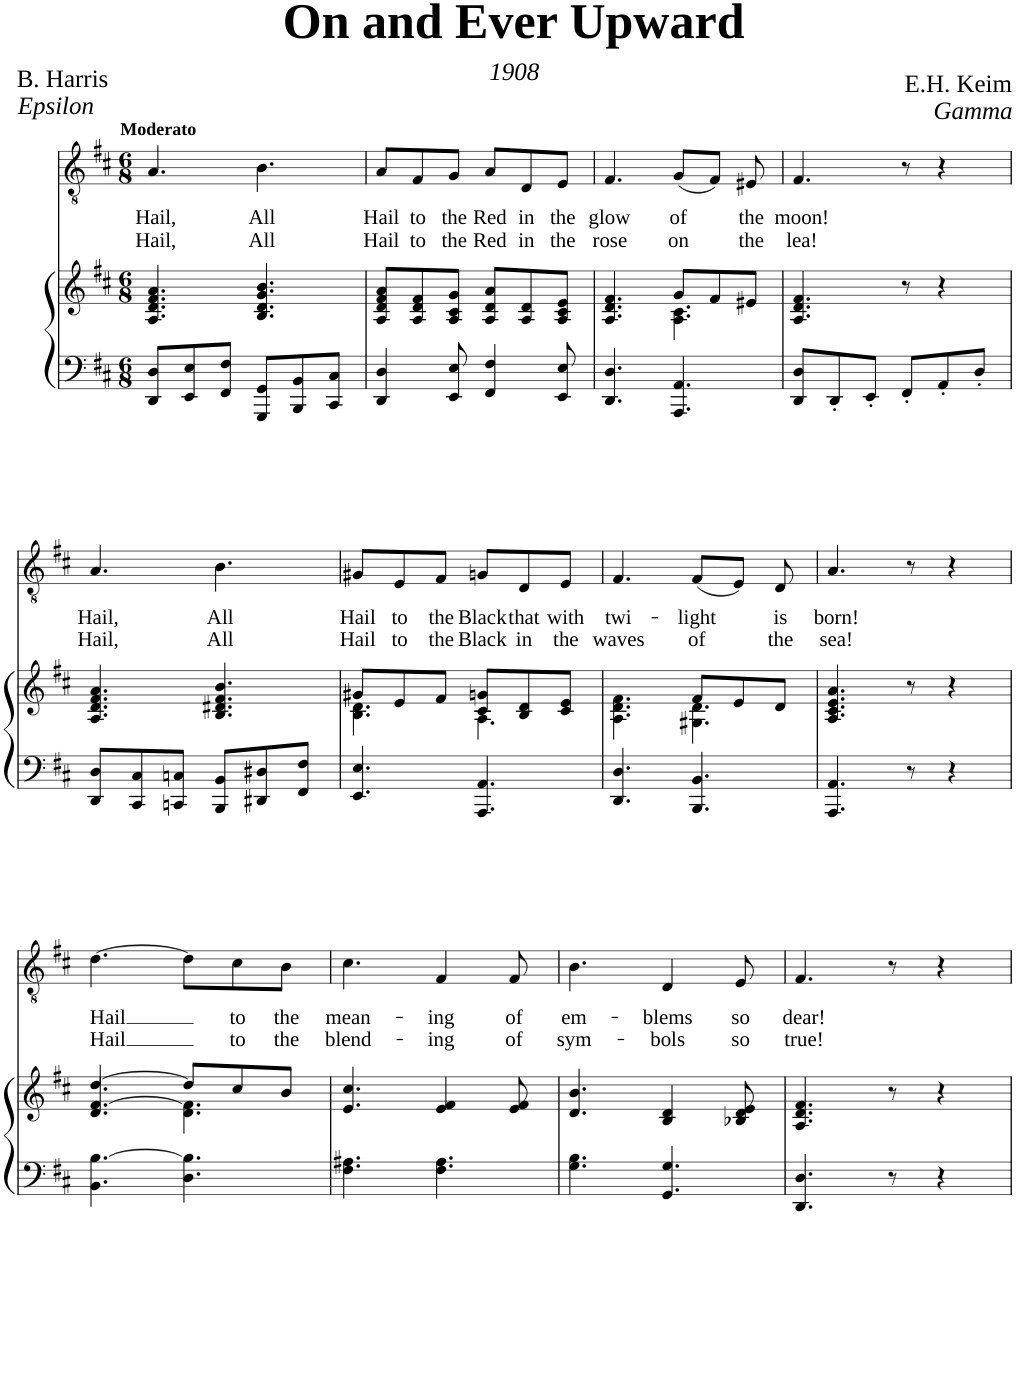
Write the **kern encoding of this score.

**kern	**kern	**kern	**text	**text
*part2	*part2	*part1	*part1	*part1
*staff3	*staff2	*staff1	*staff1	*staff1
*I"Piano	*	*I"Tenor	*	*
*I'Pno	*	*	*	*
*clefF4	*clefG2	*clefGv2	*	*
*k[f#c#]	*k[f#c#]	*k[f#c#]	*	*
*M6/8	*M6/8	*M6/8	*	*
=1	=1	=1	=1	=1
!	!	!LO:TX:a:B:t=Moderato	!	!
!	!	!	!LO:LY:b	!LO:LY:b
8DD/ 8D/L	4.A/ 4.d/ 4.f#/ 4.a/	4.A/	Hail,	Hail,
8EE/ 8E/	.	.	.	.
8FF#/ 8F#/J	.	.	.	.
!	!	!	!LO:LY:b	!LO:LY:b
8GGG/ 8GG/L	4.B/ 4.d/ 4.g/ 4.b/	4.B\	All	All
8BBB/ 8BB/	.	.	.	.
8CC#/ 8C#/J	.	.	.	.
=2	=2	=2	=2	=2
!	!	!	!LO:LY:b	!LO:LY:b
4DD/ 4D/	8A/ 8d/ 8f#/ 8a/L	8A/L	Hail	Hail
!	!	!	!LO:LY:b	!LO:LY:b
.	8A/ 8d/ 8f#/	8F#/	to	to
!	!	!	!LO:LY:b	!LO:LY:b
8EE/ 8E/	8A/ 8c#/ 8g/J	8G/J	the	the
!	!	!	!LO:LY:b	!LO:LY:b
4FF#/ 4F#/	8A/ 8d/ 8a/L	8A/L	Red	Red
!	!	!	!LO:LY:b	!LO:LY:b
.	8A/ 8d/	8D/	in	in
!	!	!	!LO:LY:b	!LO:LY:b
8EE/ 8E/	8A/ 8c#/ 8e/J	8E/J	the	the
=3	=3	=3	=3	=3
*	*^	*	*	*
!	!	!	!	!LO:LY:b	!LO:LY:b
4.DD/ 4.D/	4.A/ 4.d/ 4.f#/	4.ryy	4.F#/	glow	rose
!	!	!	!	!LO:LY:b	!LO:LY:b
4.AAA/ 4.AA/	4.A\ 4.c#\	8g/L	(8G/L	of	on
.	.	8f#/	8F#/J)	.	.
!	!	!	!	!LO:LY:b	!LO:LY:b
.	.	8e#X/J	8E#X/	the	the
=4	=4	=4	=4	=4	=4
!	!	!	!	!LO:LY:b	!LO:LY:b
*	*v	*v	*	*	*
8DD/ 8D/L	4.A/ 4.d/ 4.f#/	4.F#/	moon!	lea!
8DD'/	.	.	.	.
8EE'/J	.	.	.	.
8FF#'/L	8r	8r	.	.
8AA'/	4r	4r	.	.
8D'/J	.	.	.	.
!!LO:LB:g=z
=5	=5	=5	=5	=5
!	!	!	!LO:LY:b	!LO:LY:b
8DD/ 8D/L	4.A/ 4.d/ 4.f#/ 4.a/	4.A/	Hail,	Hail,
8CC#/ 8C#/	.	.	.	.
8CCn/ 8Cn/J	.	.	.	.
!	!	!	!LO:LY:b	!LO:LY:b
8BBB/ 8BB/L	4.B/ 4.d#X/ 4.f#/ 4.b/	4.B\	All	All
8DD#X/ 8D#X/	.	.	.	.
8FF#/ 8F#/J	.	.	.	.
=6	=6	=6	=6	=6
*	*^	*	*	*
!	!	!	!	!LO:LY:b	!LO:LY:b
4.EE/ 4.E/	4.B\ 4.d\	8g#X/L	8G#X/L	Hail	Hail
!	!	!	!	!LO:LY:b	!LO:LY:b
.	.	8e/	8E/	to	to
!	!	!	!	!LO:LY:b	!LO:LY:b
.	.	8f#/J	8F#/J	the	the
!	!	!	!	!LO:LY:b	!LO:LY:b
4.AAA/ 4.AA/	4.A\	8c#/ 8gn/L	8Gn/L	Black	Black
!	!	!	!	!LO:LY:b	!LO:LY:b
.	.	8B/ 8d/	8D/	that	in
!	!	!	!	!LO:LY:b	!LO:LY:b
.	.	8c#/ 8e/J	8E/J	with	the
=7	=7	=7	=7	=7	=7
!	!	!	!	!LO:LY:b	!LO:LY:b
4.DD/ 4.D/	4.A\ 4.d\ 4.f#\	4.ryy	4.F#/	twi-	waves
!	!	!	!	!LO:LY:b	!LO:LY:b
4.BBB/ 4.BB/	4.G#X\ 4.d\	8f#/L	(8F#/L	-light	of
.	.	8e/	8E/J)	.	.
!	!	!	!	!LO:LY:b	!LO:LY:b
.	.	8d/J	8D/	is	the
=8	=8	=8	=8	=8	=8
!	!	!	!	!LO:LY:b	!LO:LY:b
*	*v	*v	*	*	*
4.AAA/ 4.AA/	4.A/ 4.c#/ 4.e/ 4.a/	4.A/	born!	sea!
8r	8r	8r	.	.
4r	4r	4r	.	.
!!LO:LB:g=z
=9	=9	=9	=9	=9
*	*^	*	*	*
!	!	!	!	!LO:LY:b	!LO:LY:b
4.BB\ [4.B\	4.d/ [4.f#/	[4.dd/	[4.d\	Hail	Hail
4.D\ 4.B\]	4.d\ 4.f#\]	8dd/L]	8d\L]	.	.
!	!	!	!	!LO:LY:b	!LO:LY:b
.	.	8cc#/	8c#\	to	to
!	!	!	!	!LO:LY:b	!LO:LY:b
.	.	8b/J	8B\J	the	the
=10	=10	=10	=10	=10	=10
!	!	!	!	!LO:LY:b	!LO:LY:b
*	*v	*v	*	*	*
4.F#\ 4.A#X\	4.e/ 4.cc#/	4.c#\	mean-	blend-
!	!	!	!LO:LY:b	!LO:LY:b
4.F#\ 4.A#\	4e/ 4f#/	4F#/	-ing	-ing
!	!	!	!LO:LY:b	!LO:LY:b
.	8e/ 8f#/	8F#/	of	of
=11	=11	=11	=11	=11
!	!	!	!LO:LY:b	!LO:LY:b
4.G\ 4.B\	4.d/ 4.b/	4.B\	em-	sym-
!	!	!	!LO:LY:b	!LO:LY:b
4.GG/ 4.G/	4B/ 4d/	4D/	-blems	-bols
!	!	!	!LO:LY:b	!LO:LY:b
.	8B-X/ 8d/ 8e/	8E/	so	so
=12	=12	=12	=12	=12
!	!	!	!LO:LY:b	!LO:LY:b
4.DD/ 4.D/	4.A/ 4.d/ 4.f#/	4.F#/	dear!	true!
8r	8r	8r	.	.
4r	4r	4r	.	.
=	=	=	=	=
*-	*-	*-	*-	*-
